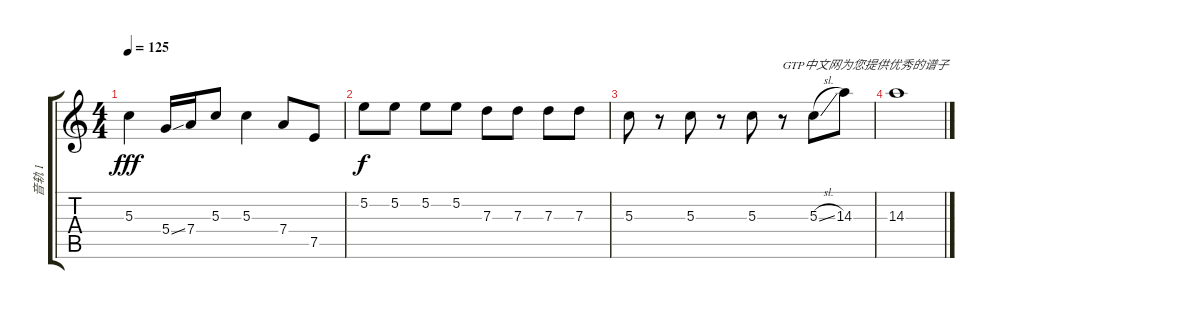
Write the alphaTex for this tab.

\track ("音轨 1" "音轨 1") {solo instrument overdrivenguitar}
\staff {score tabs}
\tuning (E4 B3 G3 D3 A2 E2) {hide}
\ts (4 4)
\tempo 125
\clef g2
\ks c
5.3.4{dy fff} 5.4{ss}.16 7.4.16 5.3.8 5.3.4 7.4.8 7.5.8 |
5.2.8{dy f} 5.2.8 5.2.8 5.2.8 7.3.8 7.3.8 7.3.8 7.3.8 |
5.3.8 r.8 5.3.8 r.8 5.3.8 r.8{txt "GTP中文网为您提供优秀的谱子"} 5.3{sl}.8 14.3.8 |
14.3.1
